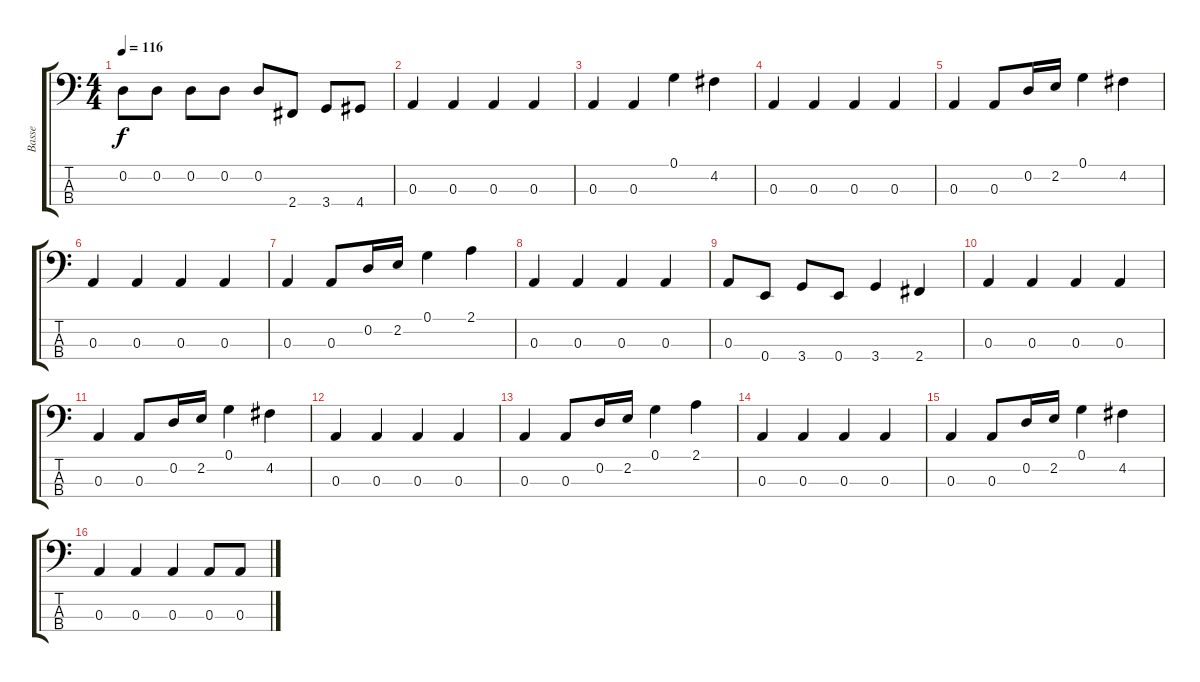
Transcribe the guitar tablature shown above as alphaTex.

\track ("Basse" "Basse") {instrument electricbasspick}
\staff {score tabs}
\tuning (G2 D2 A1 E1) {hide}
\ts (4 4)
\tempo 116
\clef f4
\ks c
0.2.8{dy f} 0.2.8 0.2.8 0.2.8 0.2.8 2.4.8 3.4.8 4.4.8 |
0.3.4 0.3.4 0.3.4 0.3.4 |
0.3.4 0.3.4 0.1.4 4.2.4 |
0.3.4 0.3.4 0.3.4 0.3.4 |
0.3.4 0.3.8 0.2.16 2.2.16 0.1.4 4.2.4 |
0.3.4 0.3.4 0.3.4 0.3.4 |
0.3.4 0.3.8 0.2.16 2.2.16 0.1.4 2.1.4 |
0.3.4 0.3.4 0.3.4 0.3.4 |
0.3.8 0.4.8 3.4.8 0.4.8 3.4.4 2.4.4 |
0.3.4 0.3.4 0.3.4 0.3.4 |
0.3.4 0.3.8 0.2.16 2.2.16 0.1.4 4.2.4 |
0.3.4 0.3.4 0.3.4 0.3.4 |
0.3.4 0.3.8 0.2.16 2.2.16 0.1.4 2.1.4 |
0.3.4 0.3.4 0.3.4 0.3.4 |
0.3.4 0.3.8 0.2.16 2.2.16 0.1.4 4.2.4 |
0.3.4 0.3.4 0.3.4 0.3.8 0.3.8
